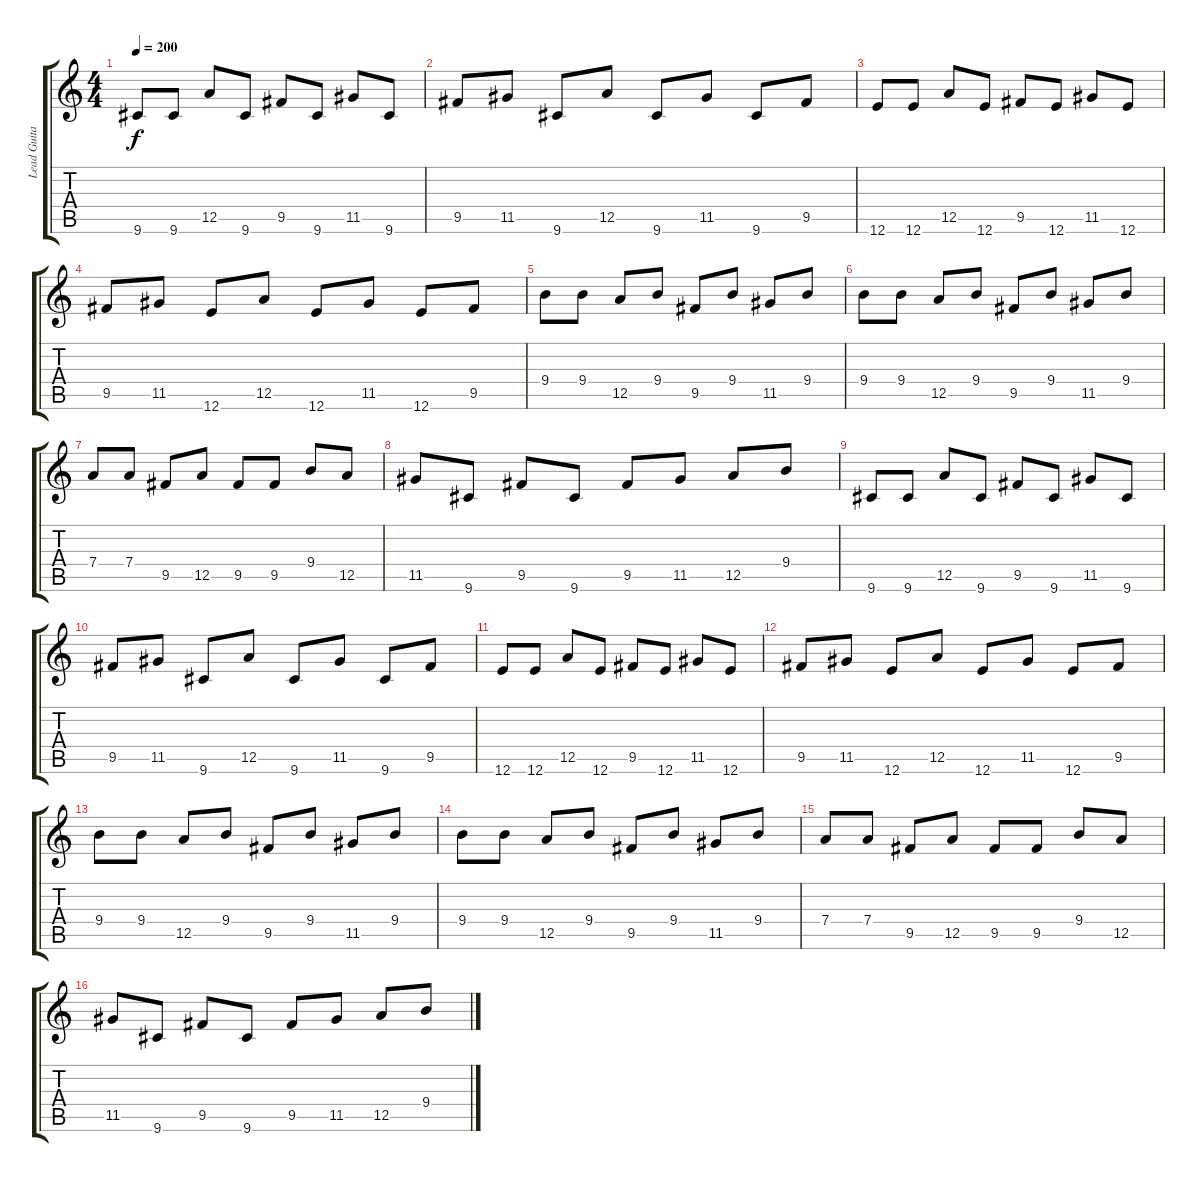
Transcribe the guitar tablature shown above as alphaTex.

\track ("Lead Guitar 2" "Lead Guita") {instrument overdrivenguitar}
\staff {score tabs}
\tuning (E4 B3 G3 D3 A2 E2) {hide}
\ts (4 4)
\tempo 200
\clef g2
\ks c
9.6.8{dy f} 9.6.8 12.5.8 9.6.8 9.5.8 9.6.8 11.5.8 9.6.8 |
9.5.8 11.5.8 9.6.8 12.5.8 9.6.8 11.5.8 9.6.8 9.5.8 |
12.6.8 12.6.8 12.5.8 12.6.8 9.5.8 12.6.8 11.5.8 12.6.8 |
9.5.8 11.5.8 12.6.8 12.5.8 12.6.8 11.5.8 12.6.8 9.5.8 |
9.4.8 9.4.8 12.5.8 9.4.8 9.5.8 9.4.8 11.5.8 9.4.8 |
9.4.8 9.4.8 12.5.8 9.4.8 9.5.8 9.4.8 11.5.8 9.4.8 |
7.4.8 7.4.8 9.5.8 12.5.8 9.5.8 9.5.8 9.4.8 12.5.8 |
11.5.8 9.6.8 9.5.8 9.6.8 9.5.8 11.5.8 12.5.8 9.4.8 |
9.6.8 9.6.8 12.5.8 9.6.8 9.5.8 9.6.8 11.5.8 9.6.8 |
9.5.8 11.5.8 9.6.8 12.5.8 9.6.8 11.5.8 9.6.8 9.5.8 |
12.6.8 12.6.8 12.5.8 12.6.8 9.5.8 12.6.8 11.5.8 12.6.8 |
9.5.8 11.5.8 12.6.8 12.5.8 12.6.8 11.5.8 12.6.8 9.5.8 |
9.4.8 9.4.8 12.5.8 9.4.8 9.5.8 9.4.8 11.5.8 9.4.8 |
9.4.8 9.4.8 12.5.8 9.4.8 9.5.8 9.4.8 11.5.8 9.4.8 |
7.4.8 7.4.8 9.5.8 12.5.8 9.5.8 9.5.8 9.4.8 12.5.8 |
11.5.8 9.6.8 9.5.8 9.6.8 9.5.8 11.5.8 12.5.8 9.4.8
